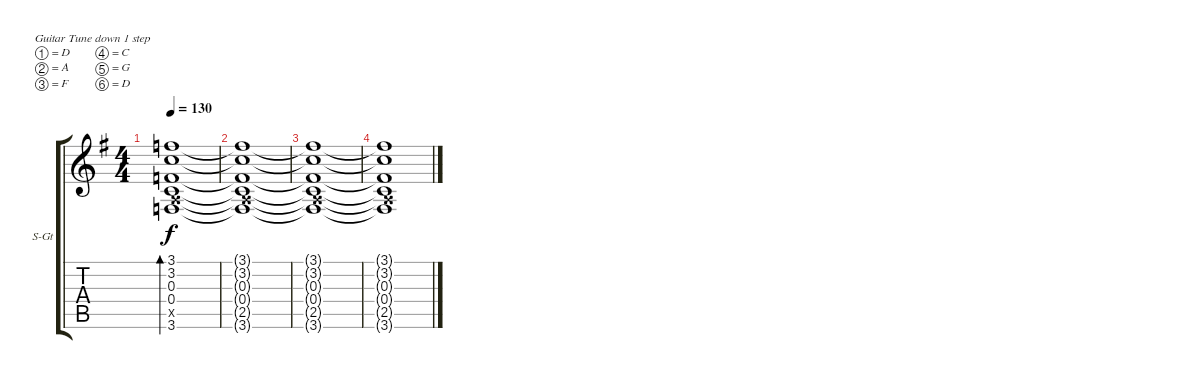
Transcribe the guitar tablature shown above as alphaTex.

\bracketExtendMode groupsimilarinstruments
\firstSystemTrackNameOrientation horizontal
\otherSystemsTrackNameOrientation horizontal
\track ("Acoustic Guitar" "S-Gt") {instrument acousticguitarsteel}
\staff {score tabs}
\tuning (D4 A3 F3 C3 G2 D2)
\ts (4 4)
\tempo 130
\clef g2
\ks eminor
(3.1 3.2 0.3 0.4 2.5{x} 3.6).1{bd 480 dy f} |
(3.1{t} 3.2{t} 0.3{t} 0.4{t} 2.5{x t} 3.6{t}).1 |
(3.1{t} 3.2{t} 0.3{t} 0.4{t} 2.5{x t} 3.6{t}).1 |
(3.1{t} 3.2{t} 0.3{t} 0.4{t} 2.5{x t} 3.6{t}).1
